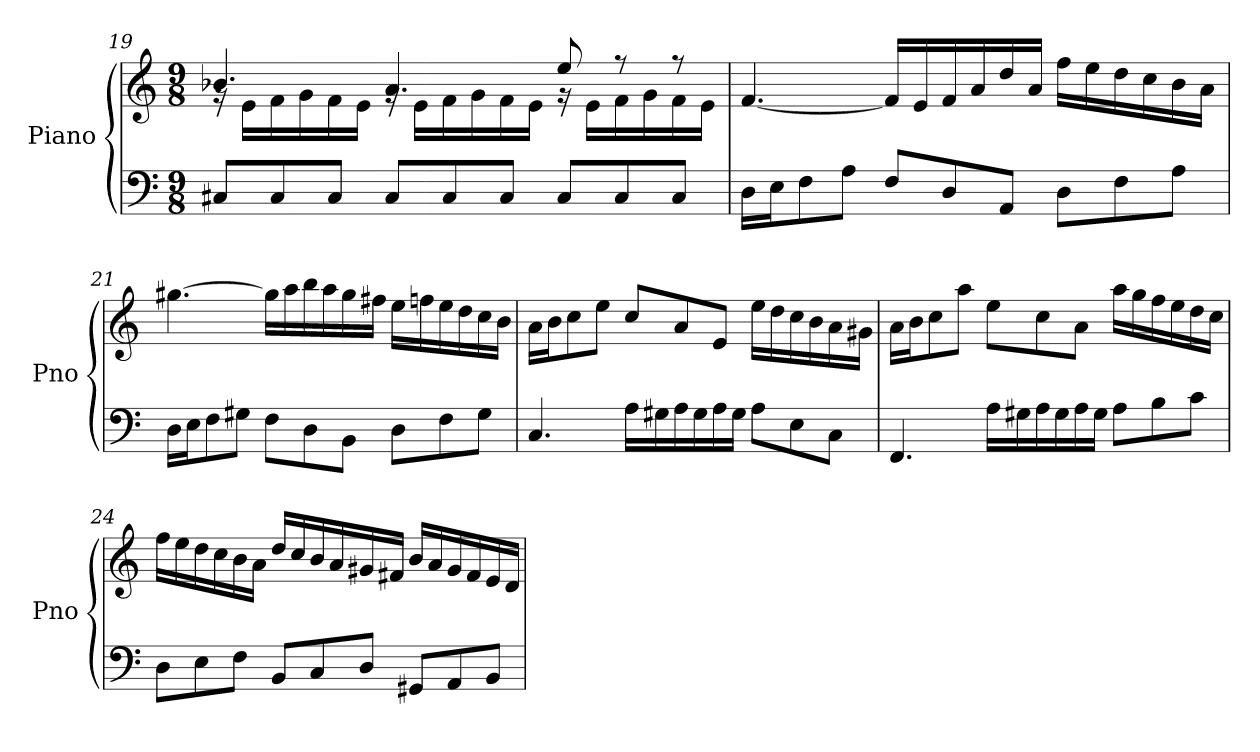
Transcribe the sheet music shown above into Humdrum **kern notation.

**kern	**kern
*part1	*part1
*staff2	*staff1
*I"Piano	*
*I'Pno	*
!!LO:PB:g=z
*clefF4	*clefG2
*k[]	*k[]
*M9/8	*M9/8
=19	=19
*	*^
8C#X/L	4.b-X/	16rg
.	.	16e\LL
8C#/	.	16f\
.	.	16g\
8C#/J	.	16f\
.	.	16e\JJ
8C#/L	4.a/	16rg
.	.	16e\LL
8C#/	.	16f\
.	.	16g\
8C#/J	.	16f\
.	.	16e\JJ
8C#/L	8ee/	16rg
.	.	16e\LL
8C#/	8r	16f\
.	.	16g\
8C#/J	8r	16f\
.	.	16e\JJ
*	*v	*v
=20	=20
16D\LL	[4.f/
16E\J	.
8F\	.
8A\J	.
8F/L	16f/LL]
.	16e/
8D/	16f/
.	16a/
8AA/J	16dd/
.	16a/JJ
8D\L	16ff\LL
.	16ee\
8F\	16dd\
.	16cc\
8A\J	16b\
.	16a\JJ
=21	=21
16D\LL	[4.gg#X\
16E\J	.
8F\	.
8G#X\J	.
8F\L	16gg#\LL]
.	16aa\
8D\	16bb\
.	16aa\
8BB\J	16gg#\
.	16ff#X\JJ
8D\L	16ee\LL
.	16ffn\
8F\	16ee\
.	16dd\
8G#\J	16cc\
.	16b\JJ
!!LO:LB:g=z
=22	=22
4.C/	16a\LL
.	16b\J
.	8cc\
.	8ee\J
16A\LL	8cc/L
16G#X\	.
16A\	8a/
16G#\	.
16A\	8e/J
16G#\JJ	.
8A\L	16ee\LL
.	16dd\
8E\	16cc\
.	16b\
8C\J	16a\
.	16g#X\JJ
=23	=23
4.FF/	16a\LL
.	16b\J
.	8cc\
.	8aa\J
16A\LL	8ee\L
16G#X\	.
16A\	8cc\
16G#\	.
16A\	8a\J
16G#\JJ	.
8A\L	16aa\LL
.	16gg\
8B\	16ff\
.	16ee\
8c\J	16dd\
.	16cc\JJ
=24	=24
8D\L	16ff\LL
.	16ee\
8E\	16dd\
.	16cc\
8F\J	16b\
.	16a\JJ
8BB/L	16dd/LL
.	16cc/
8C/	16b/
.	16a/
8D/J	16g#X/
.	16f#X/JJ
8GG#X/L	16b/LL
.	16a/
8AA/	16g#/
.	16f#/
8BB/J	16e/
.	16d/JJ
=	=
*-	*-
